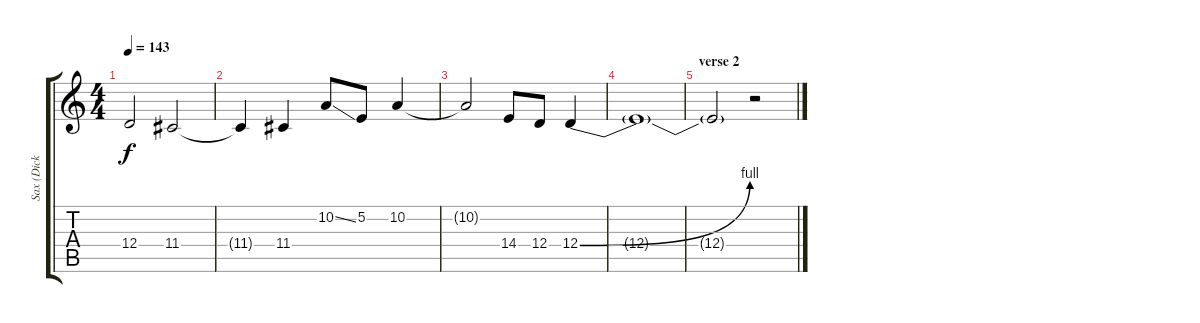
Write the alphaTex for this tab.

\track ("Sax (Dick Parry)" "Sax (Dick ") {instrument tenorsax}
\staff {score tabs}
\tuning (E4 B3 G3 D3 A2 E2) {hide}
\ts (4 4)
\tempo 143
\clef g2
\ks c
12.4{t}.2{dy f} 11.4.2 |
11.4{t}.4 11.4.4 10.2{ss}.8 5.2.8 10.2.4 |
10.2{t}.2 14.4.8 12.4.8 12.4{be (bend 0 0 60 4)}.4 |
12.4{t}.1 |
\section ("" "verse 2")
12.4{t}.2 r.2
